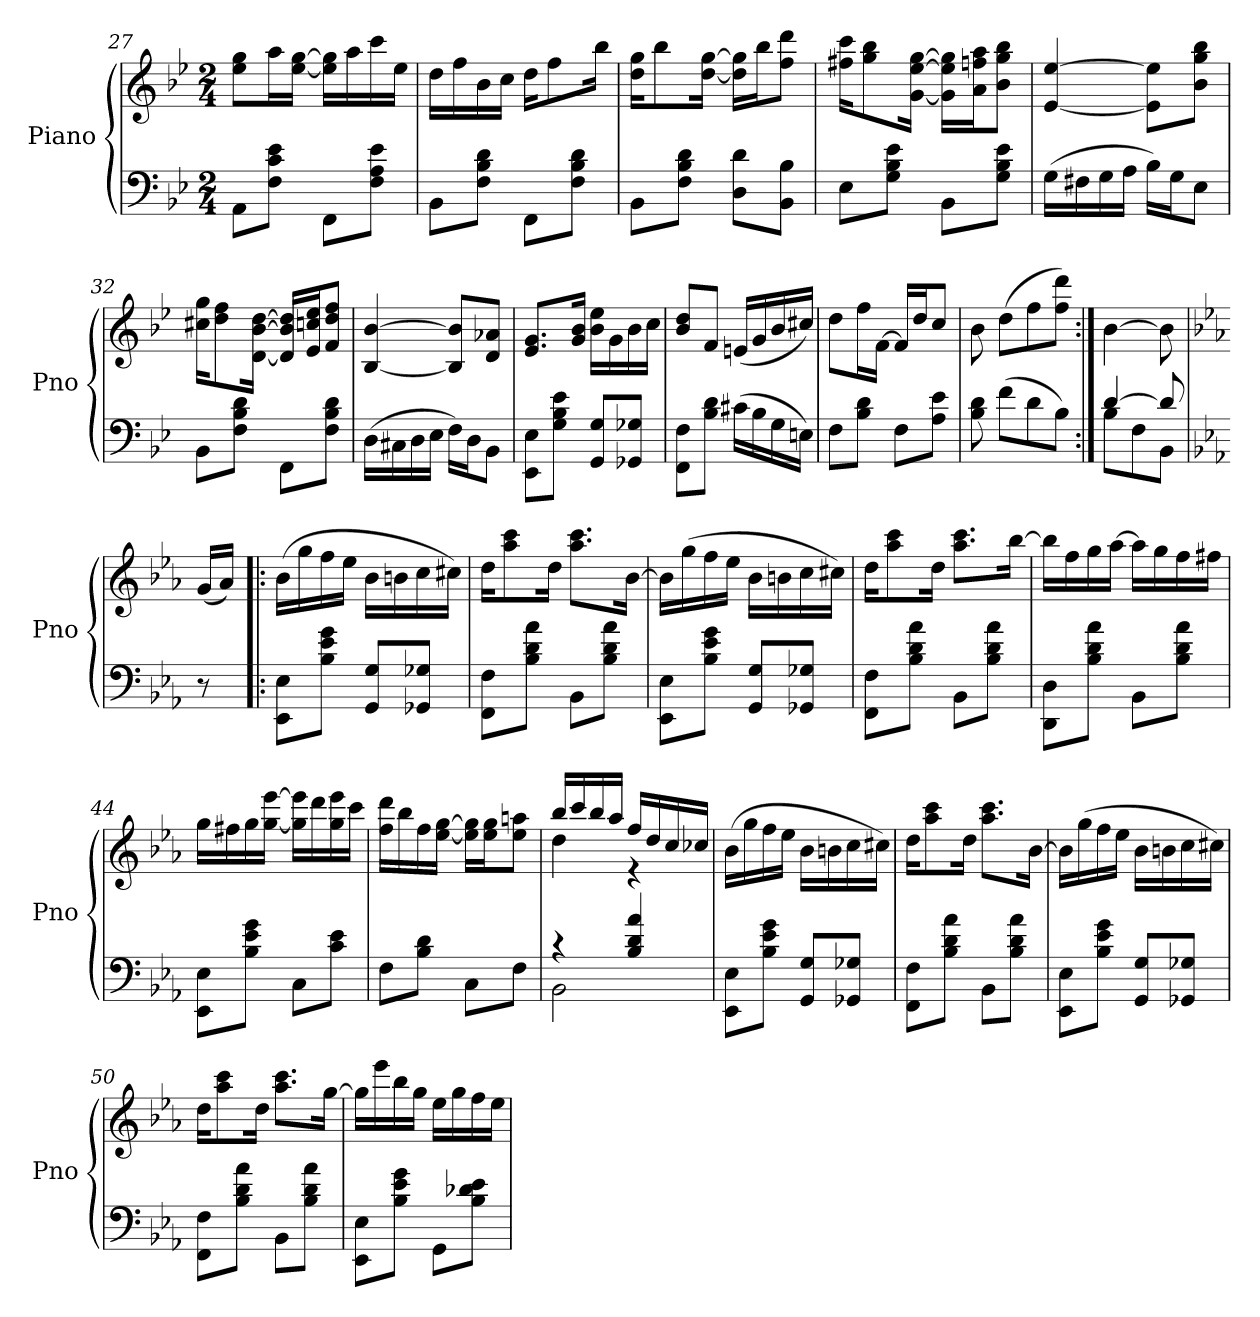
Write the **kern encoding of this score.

**kern	**kern
*part1	*part1
*staff2	*staff1
*I"Piano	*
*I'Pno	*
*clefF4	*clefG2
*k[b-e-]	*k[b-e-]
*M2/4	*M2/4
=27	=27
8AAL	8ee- 8ggL
8F 8c 8e-J	16aaL
.	[16ee- [16ggJJ
8FFL	16ee-] 16gg]LL
.	16aa
8F 8A 8e-J	16ccc
.	16ee-JJ
=28	=28
8BB-L	16ddLL
.	16ff
8F 8B- 8dJ	16b-
.	16ccJJ
8FFL	16ddKL
.	8ff
8F 8B- 8dJ	.
.	16bb-Jk
=29	=29
8BB-L	16dd 16ggKL
.	8bb-
8F 8B- 8dJ	.
.	[16dd [16ggJk
8D 8dL	16dd] 16gg]LL
.	16bb-J
8BB- 8B-J	8ff 8dddJ
=30	=30
8E-L	16ff#X 16cccKL
.	8gg 8bb-
8G 8B- 8e-J	.
.	[16g [16ee- [16ggJk
8BB-L	16g] 16ee-] 16gg]LL
.	16a 16ffn 16aaJ
8G 8B- 8e-J	8b- 8gg 8bb-J
=31	=31
(16GLL	[4e- [4ee-
16F#X	.
16G	.
16AJJ	.
16B-LL)	8e-] 8ee-]L
16GJ	.
8E-J	8b- 8gg 8bb-J
=32	=32
8BB-L	16cc#X 16ggKL
.	8dd 8ff
8F 8B- 8dJ	.
.	[16d [16b- [16ddJk
8FFL	16d] 16b-] 16dd]LL
.	16e- 16ccn 16ee-J
8F 8B- 8dJ	8f 8dd 8ffJ
=33	=33
(16DLL	[4B- [4b-
16C#X	.
16D	.
16E-JJ	.
16FLL)	8B-] 8b-]L
16DJ	.
8BB-J	8d 8a-XJ
=34	=34
8EE- 8E-L	8.e- 8.gL
8G 8B- 8e-J	.
.	16g 16b-Jk
8GG 8GL	16b- 16ee-LL
.	16g
8GG-X 8G-XJ	16b-
.	16ccJJ
=35	=35
8FF 8FL	8b- 8ddL
8B- 8dJ	8fJ
(16c#XLL	(16enLL
16B-	16g
16G	16b-
16EnJJ)	16cc#XJJ)
=36	=36
8FL	8ddL
8B- 8dJ	16ffL
.	[16fJJ
8FL	16fLL]
.	16ddJ
8A 8e-J	8ccJ
=37	=37
8B- 8d	8b-
(8fL	(8ddL
8d	8ff
8B-J)	8ff 8dddJ)
=38:|!	=38:|!
*^	*
[4d	8B-L	[4b-
.	8F	.
8d]	8BB-J	8b-]
*v	*v	*
=	=
*k[b-e-a-]	*k[b-e-a-]
8r	(16gLL
.	16a-JJ)
=39!|:	=39!|:
8EE- 8E-L	(16b-LL
.	16gg
8B- 8e- 8gJ	16ff
.	16ee-JJ
8GG 8GL	16b-LL
.	16bn
8GG-X 8G-XJ	16cc
.	16cc#XJJ)
=40	=40
8FF 8FL	16ddKL
.	8aa- 8ccc
8B- 8d 8a-J	.
.	16ddJk
8BB-L	8.aa- 8.cccL
8B- 8d 8a-J	.
.	[16b-Jk
=41	=41
8EE- 8E-L	16b-LL]
.	(16gg
8B- 8e- 8gJ	16ff
.	16ee-JJ
8GG 8GL	16b-LL
.	16bn
8GG-X 8G-XJ	16cc
.	16cc#XJJ)
=42	=42
8FF 8FL	16ddKL
.	8aa- 8ccc
8B- 8d 8a-J	.
.	16ddJk
8BB-L	8.aa- 8.cccL
8B- 8d 8a-J	.
.	[16bb-Jk
=43	=43
8DD 8DL	16bb-LL]
.	16ff
8B- 8d 8a-J	16gg
.	[16aa-JJ
8BB-L	16aa-LL]
.	16gg
8B- 8d 8a-J	16ff
.	16ff#XJJ
=44	=44
8EE- 8E-L	16ggLL
.	16ff#X
8B- 8e- 8gJ	16gg
.	[16gg [16eee-JJ
8CL	16gg] 16eee-]LL
.	16ddd
8c 8e-J	16gg 16eee-
.	16cccJJ
=45	=45
8FL	16ff 16dddLL
.	16bb-
8B- 8dJ	16ff
.	[16ee- [16ggJJ
8CL	16ee-] 16gg]LL
.	16ee- 16ggJ
8FJ	8ee- 8aanJ
=46	=46
*^	*^
4r	2BB-	16bb-LL	4dd
.	.	16ccc	.
.	.	16bb-	.
.	.	16aa-JJ	.
4B- 4d 4a-	.	16ffLL	4r
.	.	16dd	.
.	.	16cc	.
.	.	16cc-XJJ	.
*v	*v	*	*
*	*v	*v
=47	=47
8EE- 8E-L	(16b-LL
.	16gg
8B- 8e- 8gJ	16ff
.	16ee-JJ
8GG 8GL	16b-LL
.	16bn
8GG-X 8G-XJ	16cc
.	16cc#XJJ)
=48	=48
8FF 8FL	16ddKL
.	8aa- 8ccc
8B- 8d 8a-J	.
.	16ddJk
8BB-L	8.aa- 8.cccL
8B- 8d 8a-J	.
.	[16b-Jk
=49	=49
8EE- 8E-L	16b-LL]
.	(16gg
8B- 8e- 8gJ	16ff
.	16ee-JJ
8GG 8GL	16b-LL
.	16bn
8GG-X 8G-XJ	16cc
.	16cc#XJJ)
=50	=50
8FF 8FL	16ddKL
.	8aa- 8ccc
8B- 8d 8a-J	.
.	16ddJk
8BB-L	8.aa- 8.cccL
8B- 8d 8a-J	.
.	[16ggJk
=51	=51
8EE- 8E-L	16ggLL]
.	16eee-
8B- 8e- 8gJ	16bb-
.	16ggJJ
8GGL	16ee-LL
.	16gg
8B- 8d-X 8e-J	16ff
.	16ee-JJ
=	=
*-	*-
